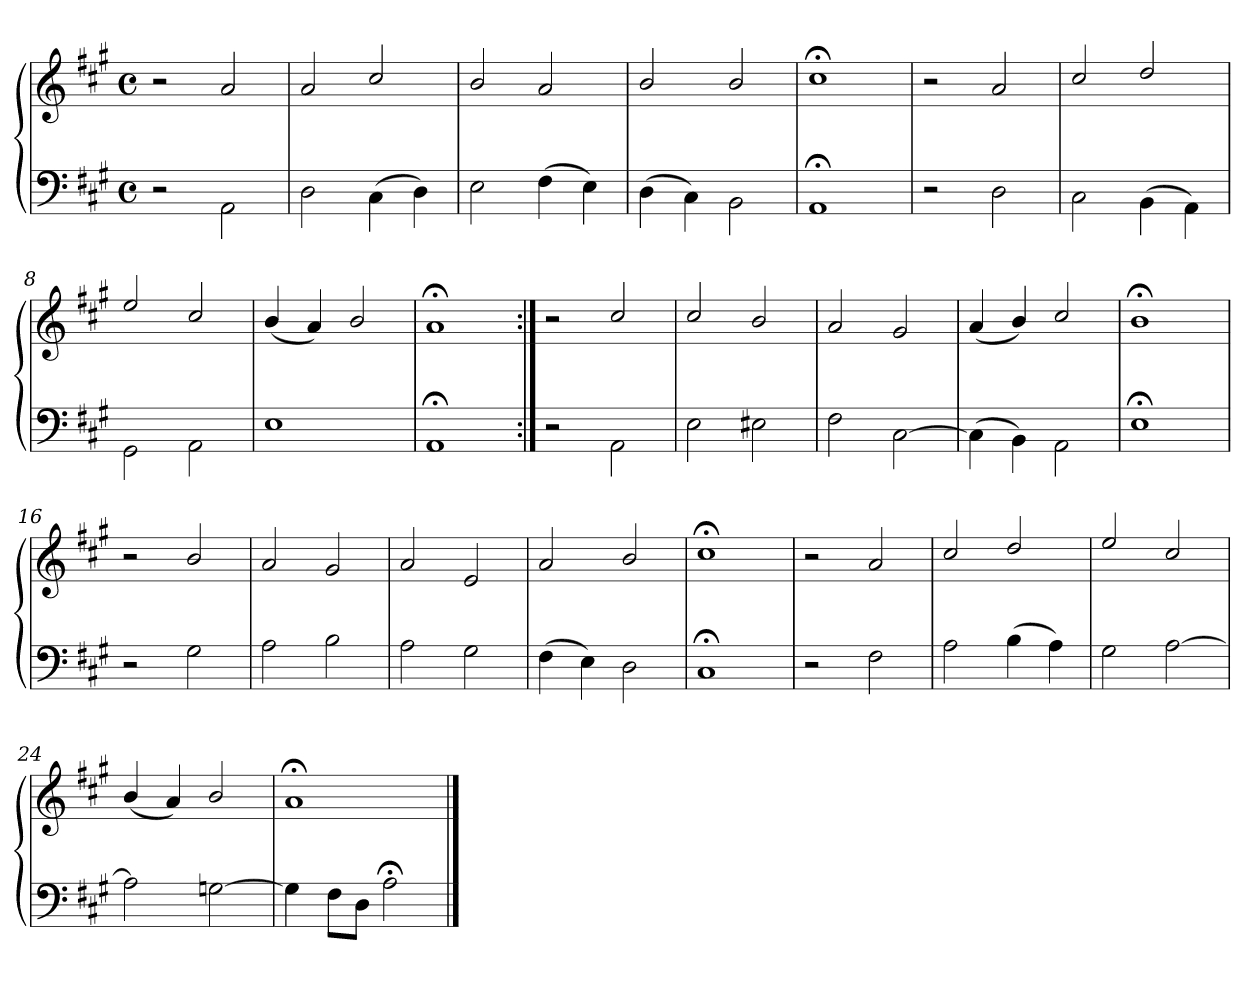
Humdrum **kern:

**kern	**kern
*part1	*part1
*staff2	*staff1
*clefF4	*clefG2
*k[f#c#g#]	*k[f#c#g#]
*M4/4	*M4/4
*met(c)	*met(c)
=1	=1
2r	2r
2AA\	2a/
=2	=2
2D\	2a/
(4C#\	2cc#/
4D\)	.
=3	=3
2E\	2b/
(4F#\	2a/
4E\)	.
=4	=4
(4D\	2b/
4C#\)	.
2BB\	2b/
=5	=5
1AA;\	1cc#;</
=6	=6
2r	2r
2D\	2a/
=7	=7
2C#\	2cc#/
(4BB\	2dd/
4AA\)	.
=8	=8
2GG#\	2ee/
2AA\	2cc#/
=9	=9
1E\	(4b/
.	4a/)
.	2b/
=10	=10
1AA;\	1a;</
!!LO:PB:g=z
=11:|!	=11:|!
2r	2r
2AA\	2cc#/
=12	=12
2E\	2cc#/
2E#X\	2b/
=13	=13
2F#\	2a/
[2C#\	2g#/
=14	=14
(4C#\]	(4a/
4BB\)	4b/)
2AA\	2cc#/
=15	=15
1E;\	1b;</
=16	=16
2r	2r
2G#\	2b/
=17	=17
2A\	2a/
2B\	2g#/
=18	=18
2A\	2a/
2G#\	2e/
=19	=19
(4F#\	2a/
4E\)	.
2D\	2b/
=20	=20
1C#;\	1cc#;</
!!LO:LB:g=z
=21	=21
2r	2r
2F#\	2a/
=22	=22
2A\	2cc#/
(4B\	2dd/
4A\)	.
=23	=23
2G#\	2ee/
[2A\	2cc#/
=24	=24
2A\]	(4b/
.	4a/)
[2Gn\	2b/
=25	=25
4G\]	1a;</
8F#L	.
8DJ	.
2A;\	.
==	==
*-	*-
